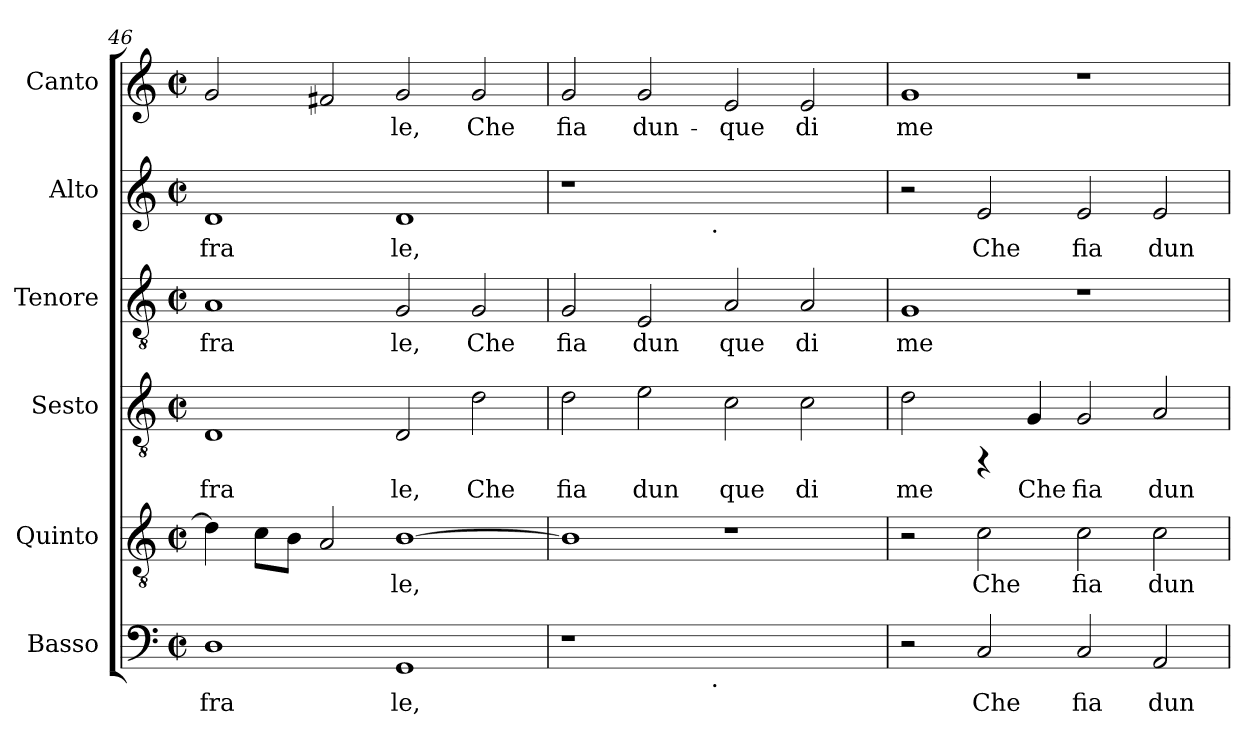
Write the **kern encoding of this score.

**kern	**text	**kern	**text	**kern	**text	**kern	**text	**kern	**text	**kern	**text
*part6	*part6	*part5	*part5	*part4	*part4	*part3	*part3	*part2	*part2	*part1	*part1
*staff6	*staff6	*staff5	*staff5	*staff4	*staff4	*staff3	*staff3	*staff2	*staff2	*staff1	*staff1
*I"Basso	*	*I"Quinto	*	*I"Sesto	*	*I"Tenore	*	*I"Alto	*	*I"Canto	*
*clefF4	*	*clefGv2	*	*clefGv2	*	*clefGv2	*	*clefG2	*	*clefG2	*
*k[]	*	*k[]	*	*k[]	*	*k[]	*	*k[]	*	*k[]	*
*C:	*	*C:	*	*C:	*	*C:	*	*C:	*	*C:	*
*M2/2	*	*M2/2	*	*M2/2	*	*M2/2	*	*M2/2	*	*M2/2	*
*met(c|)	*	*met(c|)	*	*met(c|)	*	*met(c|)	*	*met(c|)	*	*met(c|)	*
=46	=46	=46	=46	=46	=46	=46	=46	=46	=46	=46	=46
!	!LO:LY:b	!	!LO:LY:b:cj	!	!LO:LY:b:cj	!	!LO:LY:b	!	!LO:LY:b:cj	!	!LO:LY:b:cj
1D	fra	4d\]	.	1D	fra	1A	fra	1d	fra	2g/	-
!	!	!	!LO:LY:b:cj	!	!	!	!	!	!	!	!
.	.	8c\L	.	.	.	.	.	.	.	.	.
!	!	!	!LO:LY:b:cj	!	!	!	!	!	!	!	!
.	.	8B\J	.	.	.	.	.	.	.	.	.
!	!	!	!LO:LY:b:cj	!	!	!	!	!	!	!	!LO:LY:b:cj
.	.	2A/	.	.	.	.	.	.	.	2f#/	--
!	!LO:LY:b	!	!LO:LY:b:cj	!	!LO:LY:b:cj	!	!LO:LY:b	!	!LO:LY:b:cj	!	!LO:LY:b:cj
1GG	le,	[>1B	le,	2D/	le,	2G/	le,	1d	le,	2g/	-le,
!	!	!	!	!	!LO:LY:b:cj	!	!LO:LY:b	!	!	!	!LO:LY:b:cj
.	.	.	.	2d\	Che	2G/	Che	.	.	2g/	Che
=47	=47	=47	=47	=47	=47	=47	=47	=47	=47	=47	=47
!	!	!	!LO:LY:b:cj	!	!LO:LY:b:cj	!	!LO:LY:b	!	!	!	!LO:LY:b:cj
*^	*	*	*	*	*	*	*	*^	*	*	*
1r	2ryy	.	1B]	.	2d\	fia	2G/	fia	1r	2ryy	.	2g/	fia
!	!	!	!	!	!	!LO:LY:b:cj	!	!LO:LY:b	!	!	!	!	!LO:LY:b:cj
.	4...ryy	.	.	.	2e\	dun	2E/	dun	.	4...ryy	.	2g/	dun-
!	!	!	!	!	!	!	!	!	!	!LO:TX:b:t=.	!	!	!
!	!LO:TX:b:t=.	!	!	!	!	!	!	!	!	!	!	!	!
.	1ryy	.	.	.	.	.	.	.	.	1ryy	.	.	.
!	!	!	!	!	!	!LO:LY:b:cj	!	!LO:LY:b	!	!	!	!	!LO:LY:b:cj
1ryy	.	.	1r	.	2c\	que	2A/	que	1ryy	.	.	2e/	-que
!	!	!	!	!	!	!LO:LY:b:cj	!	!LO:LY:b	!	!	!	!	!LO:LY:b:cj
.	.	.	.	.	2c\	di	2A/	di	.	.	.	2e/	di
.	32ryy	.	.	.	.	.	.	.	.	32ryy	.	.	.
=48	=48	=48	=48	=48	=48	=48	=48	=48	=48	=48	=48	=48	=48
!	!	!	!	!	!	!LO:LY:b:cj	!	!LO:LY:b	!	!	!	!	!LO:LY:b:cj
*v	*v	*	*	*	*	*	*	*	*v	*v	*	*	*
2r	.	2r	.	2d\	me	1G	me	2r	.	1g	me
!	!LO:LY:b	!	!LO:LY:b:cj	!	!	!	!	!	!LO:LY:b:cj	!	!
2C/	Che	2c\	Che	4rFF	.	.	.	2e/	Che	.	.
!	!	!	!	!	!LO:LY:b:cj	!	!	!	!	!	!
.	.	.	.	4G/	Che	.	.	.	.	.	.
!	!LO:LY:b	!	!LO:LY:b:cj	!	!LO:LY:b:cj	!	!	!	!LO:LY:b:cj	!	!
2C/	fia	2c\	fia	2G/	fia	1r	.	2e/	fia	1r	.
!	!LO:LY:b	!	!LO:LY:b:cj	!	!LO:LY:b:cj	!	!	!	!LO:LY:b:cj	!	!
2AA/	dun	2c\	dun	2A/	dun	.	.	2e/	dun	.	.
=	=	=	=	=	=	=	=	=	=	=	=
*-	*-	*-	*-	*-	*-	*-	*-	*-	*-	*-	*-
